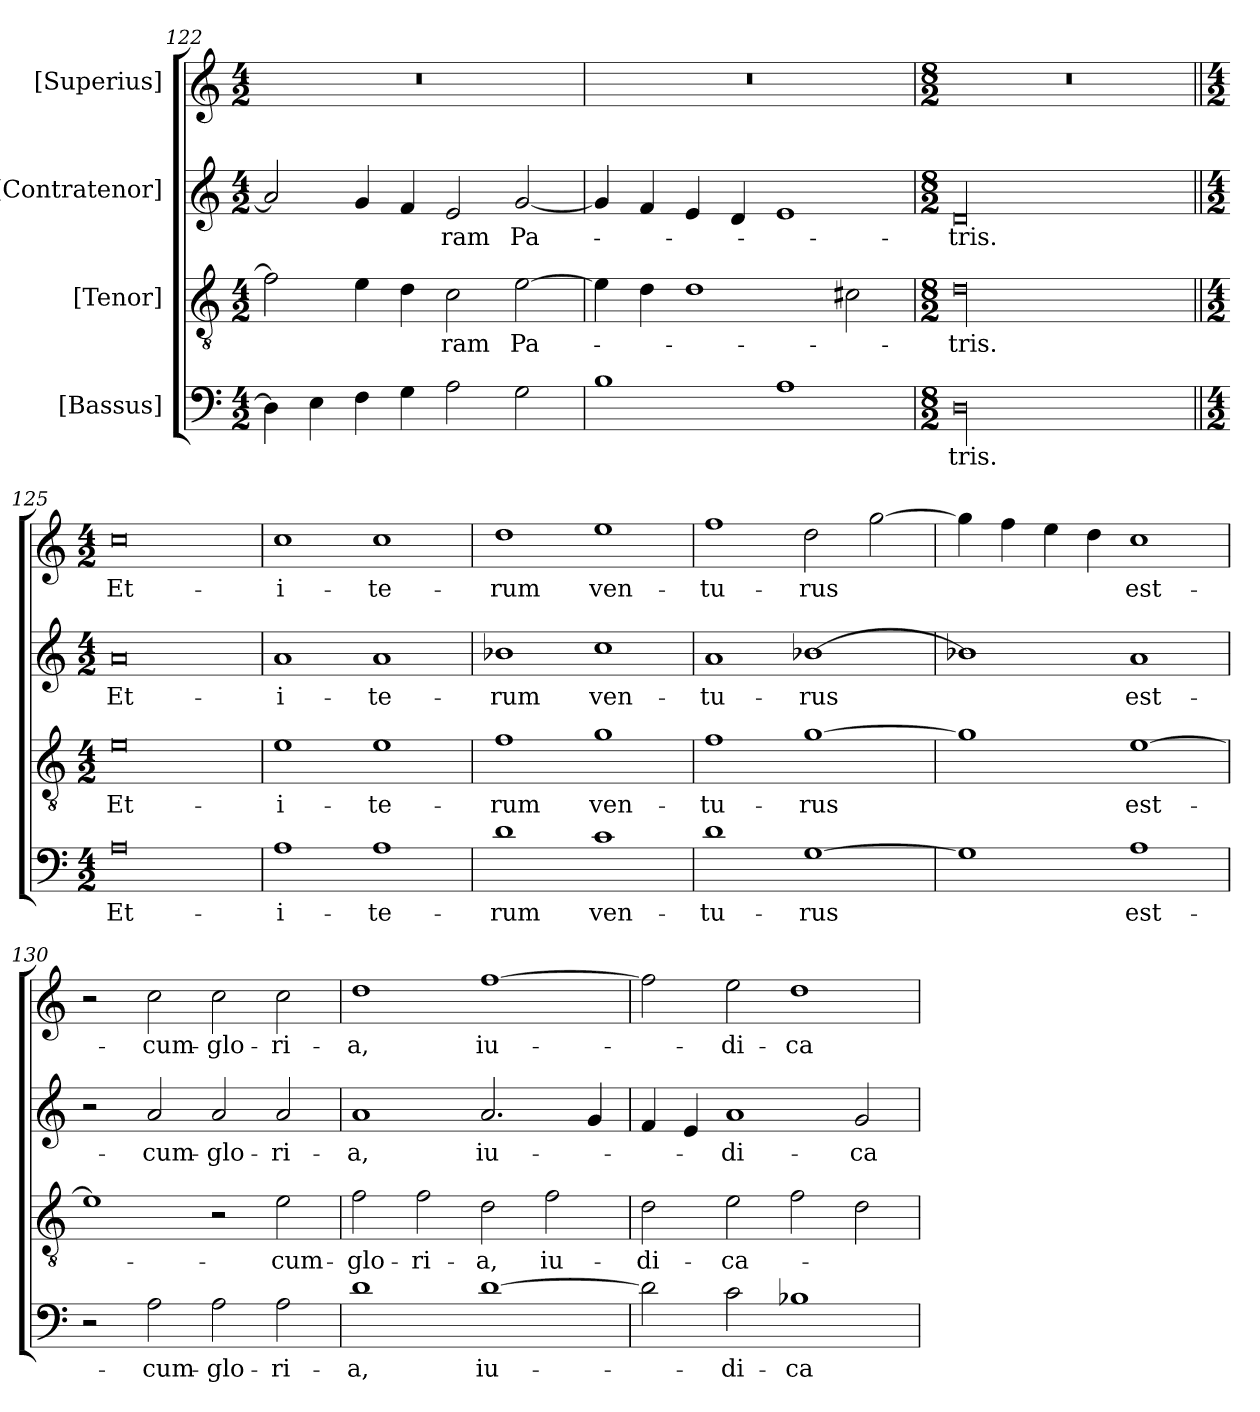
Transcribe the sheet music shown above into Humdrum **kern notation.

**kern	**text	**kern	**text	**kern	**text	**kern	**text
*part4	*part4	*part3	*part3	*part2	*part2	*part1	*part1
*staff4	*staff4	*staff3	*staff3	*staff2	*staff2	*staff1	*staff1
*I"[Bassus]	*	*I"[Tenor]	*	*I"[Contratenor]	*	*I"[Superius]	*
*clefF4	*	*clefGv2	*	*clefG2	*	*clefG2	*
*k[]	*	*k[]	*	*k[]	*	*k[]	*
*M4/2	*	*M4/2	*	*M4/2	*	*M4/2	*
=122	=122	=122	=122	=122	=122	=122	=122
4D\]	.	2f\]	.	2a/]	.	0r	.
4E\	.	.	.	.	.	.	.
4F\	.	4e\	.	4g/	.	.	.
4G\	.	4d\	.	4f/	.	.	.
2A\	.	2c\	-ram	2e/	-ram	.	.
2G\	.	[2e\	Pa-	[2g/	Pa-	.	.
=123	=123	=123	=123	=123	=123	=123	=123
1B\	.	4e\]	.	4g/]	.	0r	.
.	.	4d\	.	4f/	.	.	.
.	.	1d\	.	4e/	.	.	.
.	.	.	.	4d/	.	.	.
1A\	.	.	.	1e/	.	.	.
.	.	2c#X\	.	.	.	.	.
=124	=124	=124	=124	=124	=124	=124	=124
*M8/2	*	*M8/2	*	*M8/2	*	*M8/2	*
00D\	-tris.	00d\	-tris.	00d/	-tris.	00r	.
=125||	=125||	=125||	=125||	=125||	=125||	=125||	=125||
*M4/2	*	*M4/2	*	*M4/2	*	*M4/2	*
0A\	Et-	0e\	Et-	0a/	Et-	0cc\	Et-
=126	=126	=126	=126	=126	=126	=126	=126
1A\	i-	1e\	i-	1a/	i-	1cc\	i-
1A\	-te-	1e\	-te-	1a/	-te-	1cc\	-te-
=127	=127	=127	=127	=127	=127	=127	=127
1d\	-rum	1f\	-rum	1b-X\	-rum	1dd\	-rum
1c\	ven-	1g\	ven-	1cc\	ven-	1ee\	ven-
=128	=128	=128	=128	=128	=128	=128	=128
1d\	-tu-	1f\	-tu-	1a/	-tu-	1ff\	-tu-
[1G\	-rus	[1g\	-rus	[1b-X\	-rus	2dd\	-rus
.	.	.	.	.	.	[2gg\	.
=129	=129	=129	=129	=129	=129	=129	=129
1G\]	.	1g\]	.	1b-X\]	.	4gg\]	.
.	.	.	.	.	.	4ff\	.
.	.	.	.	.	.	4ee\	.
.	.	.	.	.	.	4dd\	.
1A\	est-	[1e\	est-	1a/	est-	1cc\	est-
=130	=130	=130	=130	=130	=130	=130	=130
2r	.	1e\]	.	2r	.	2r	.
2A\	cum-	.	.	2a/	cum-	2cc\	cum-
2A\	glo-	2r	.	2a/	glo-	2cc\	glo-
2A\	-ri-	2e\	cum-	2a/	-ri-	2cc\	-ri-
=131	=131	=131	=131	=131	=131	=131	=131
1d\	-a,	2f\	glo-	1a/	-a,	1dd\	-a,
.	.	2f\	-ri-	.	.	.	.
[1d\	iu-	2d\	-a,	2.a/	iu-	[1ff\	iu-
.	.	2f\	iu-	.	.	.	.
.	.	.	.	4g/	.	.	.
=132	=132	=132	=132	=132	=132	=132	=132
2d\]	.	2d\	-di-	4f/	.	2ff\]	.
.	.	.	.	4e/	.	.	.
2c\	-di-	2e\	-ca-	1a/	-di-	2ee\	-di-
1B-X\	-ca-	2f\	.	.	.	1dd\	-ca-
.	.	2d\	.	2g/	-ca-	.	.
=	=	=	=	=	=	=	=
*-	*-	*-	*-	*-	*-	*-	*-
